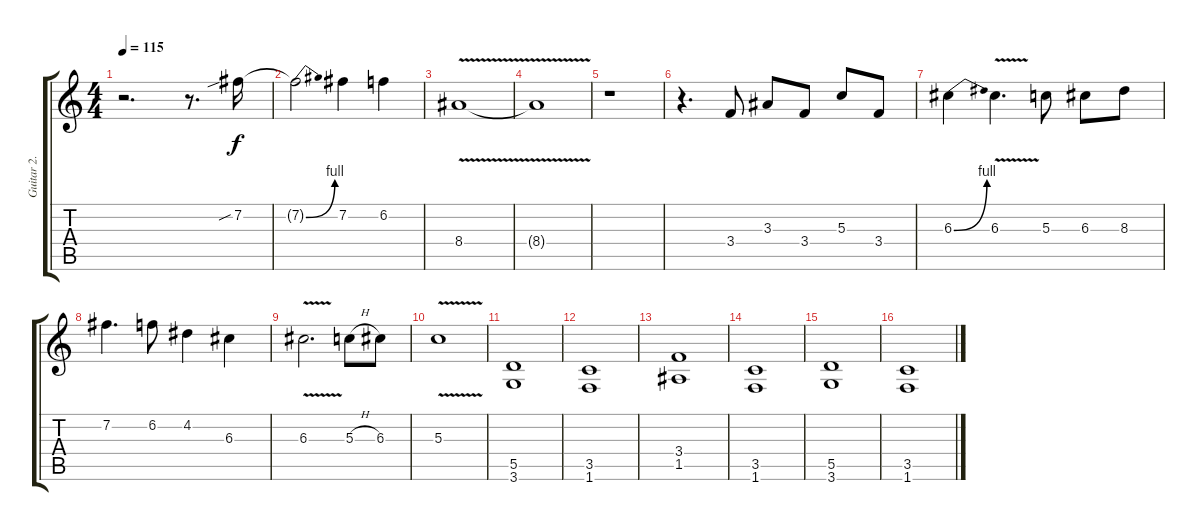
\track ("Guitar 2." "Guitar 2.") {instrument distortionguitar}
\staff {score tabs}
\tuning (E4 B3 G3 D3 A2 E2) {hide}
\ts (4 4)
\tempo 115
\clef g2
\ks c
r.2{d dy f} r.8{d} 7.2{sib}.16 |
7.2{be (bend 0 0 60 4) t}.2 7.2.4 6.2.4 |
8.4{v}.1 |
8.4{t}.1 |
r.1 |
r.4{d} 3.4.8 3.3.8 3.4.8 5.3.8 3.4.8 |
6.3{be (bend 0 0 60 4)}.4 6.3{v}.4{d} 5.3.8 6.3.8 8.3.8 |
7.2.4{d} 6.2.8 4.2.4 6.3.4 |
6.3{v}.2{d} 5.3{h}.8 6.3.8 |
5.3{v}.1 |
(5.5 3.6).1 |
(3.5 1.6).1 |
(3.4 1.5).1 |
(3.5 1.6).1 |
(5.5 3.6).1 |
(3.5 1.6).1
